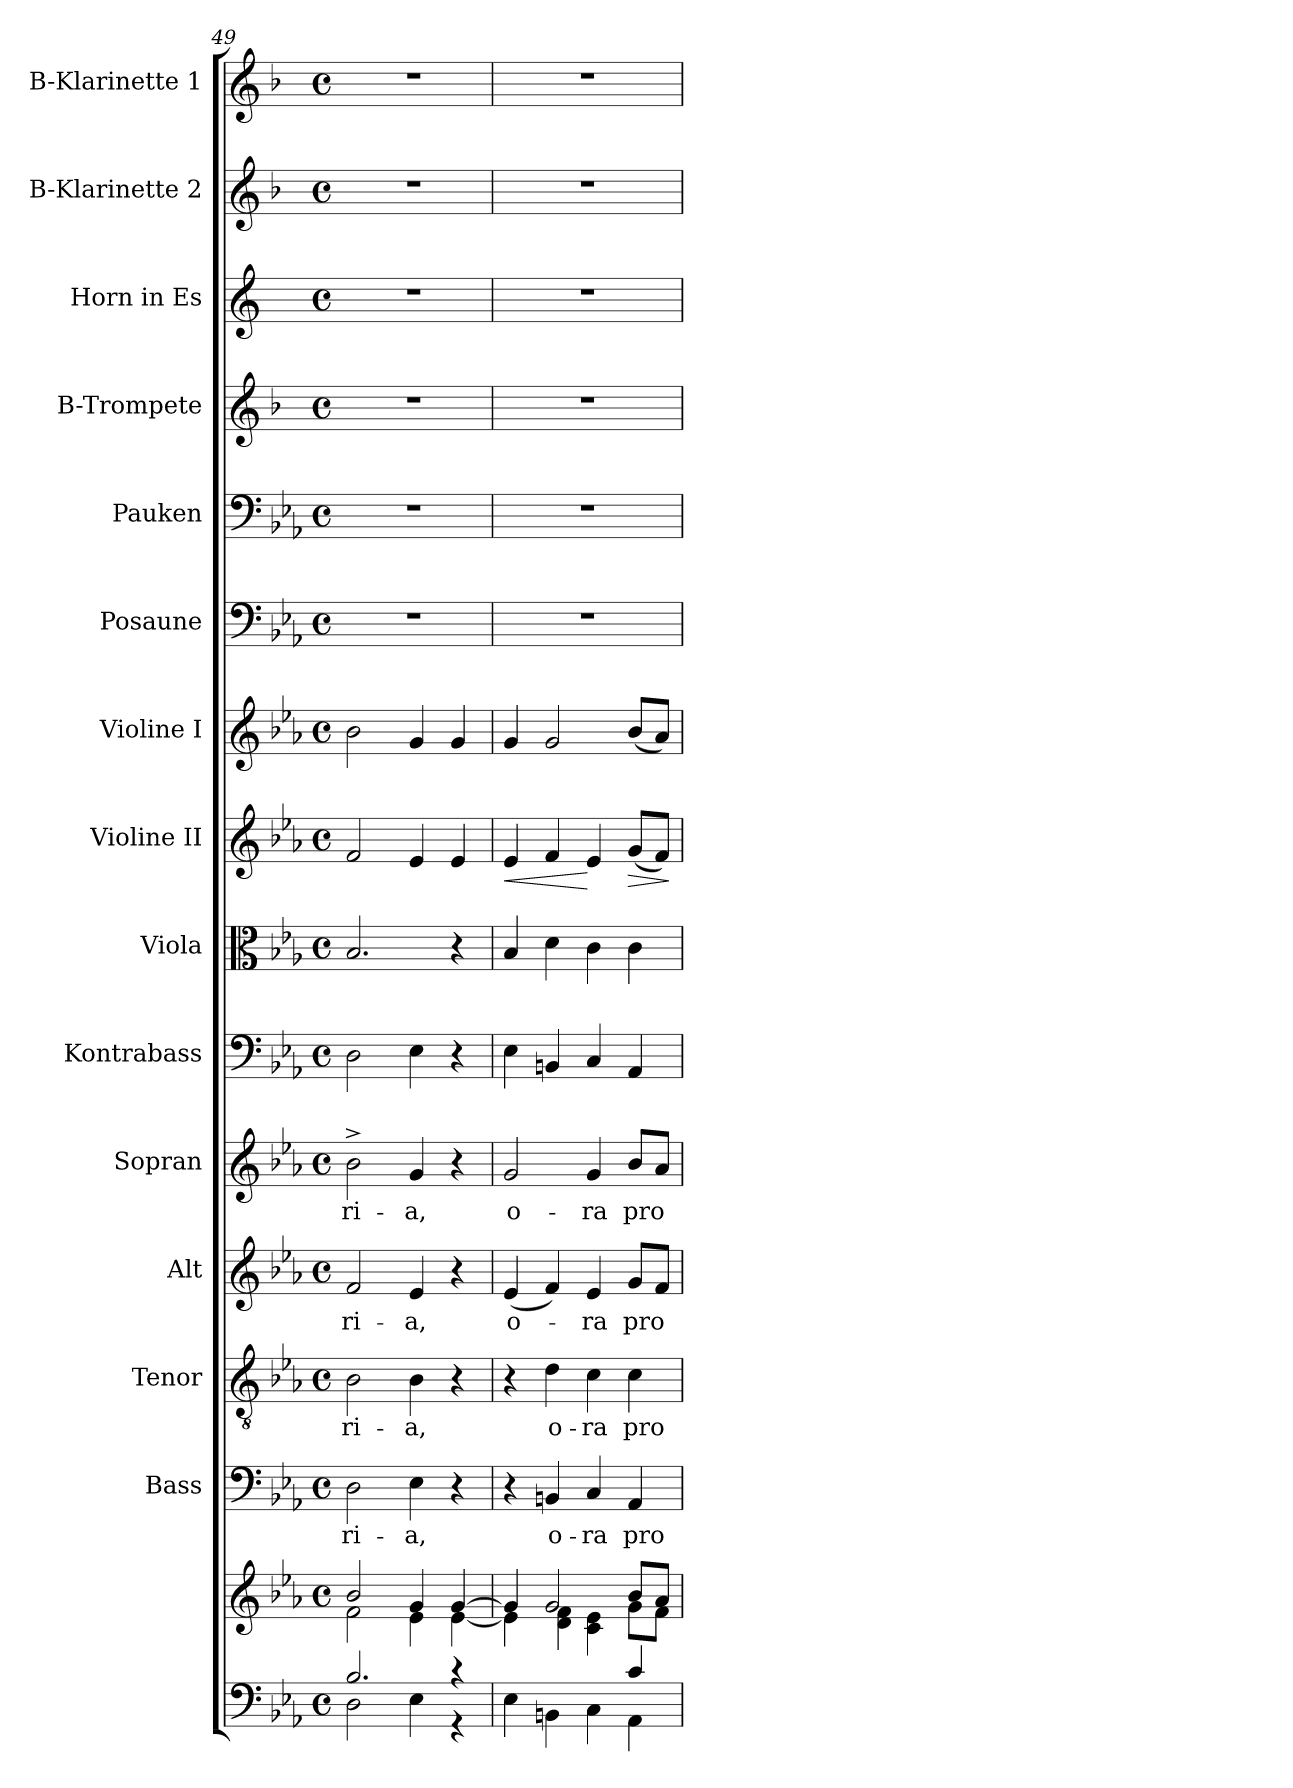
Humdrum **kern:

**kern	**kern	**kern	**text	**kern	**text	**kern	**text	**kern	**text	**kern	**kern	**kern	**dynam	**kern	**kern	**kern	**kern	**kern	**kern	**kern
*part15	*part15	*part14	*part14	*part13	*part13	*part12	*part12	*part11	*part11	*part10	*part9	*part8	*part8	*part7	*part6	*part5	*part4	*part3	*part2	*part1
*staff16	*staff15	*staff14	*staff14	*staff13	*staff13	*staff12	*staff12	*staff11	*staff11	*staff10	*staff9	*staff8	*staff8	*staff7	*staff6	*staff5	*staff4	*staff3	*staff2	*staff1
*	*	*I"Bass	*	*I"Tenor	*	*I"Alt	*	*I"Sopran	*	*I"Kontrabass	*I"Viola	*I"Violine II	*	*I"Violine I	*I"Posaune	*I"Pauken	*I"B-Trompete	*I"Horn in Es	*I"B-Klarinette 2	*I"B-Klarinette 1
*	*	*I'B.	*	*I'T.	*	*I'A.	*	*I'S.	*	*I'Kb.	*I'Vla.	*I'Vl. II	*	*I'Vl. I	*I'Pos.	*I'Pk.	*I'B Trp.	*	*I'B Kl. 2	*I'B Kl. 1
!!LO:PB:g=z
*clefF4	*clefG2	*clefF4	*	*clefGv2	*	*clefG2	*	*clefG2	*	*clefF4	*clefC3	*clefG2	*	*clefG2	*clefF4	*clefF4	*clefG2	*clefG2	*clefG2	*clefG2
*	*	*	*	*	*	*	*	*	*	*ITrd7c12	*	*	*	*	*	*	*ITrd1c2	*ITrd5c9	*ITrd1c2	*ITrd1c2
*k[b-e-a-]	*k[b-e-a-]	*k[b-e-a-]	*	*k[b-e-a-]	*	*k[b-e-a-]	*	*k[b-e-a-]	*	*k[b-e-a-]	*k[b-e-a-]	*k[b-e-a-]	*	*k[b-e-a-]	*k[b-e-a-]	*k[b-e-a-]	*k[b-e-a-]	*k[b-e-a-]	*k[b-e-a-]	*k[b-e-a-]
*E-:	*E-:	*E-:	*	*E-:	*	*E-:	*	*E-:	*	*E-:	*E-:	*E-:	*	*E-:	*E-:	*E-:	*E-:	*E-:	*E-:	*E-:
*M4/4	*M4/4	*M4/4	*	*M4/4	*	*M4/4	*	*M4/4	*	*M4/4	*M4/4	*M4/4	*	*M4/4	*M4/4	*M4/4	*M4/4	*M4/4	*M4/4	*M4/4
*met(c)	*met(c)	*met(c)	*	*met(c)	*	*met(c)	*	*met(c)	*	*met(c)	*met(c)	*met(c)	*	*met(c)	*met(c)	*met(c)	*met(c)	*met(c)	*met(c)	*met(c)
=49	=49	=49	=49	=49	=49	=49	=49	=49	=49	=49	=49	=49	=49	=49	=49	=49	=49	=49	=49	=49
*^	*^	*	*	*	*	*	*	*	*	*	*	*	*	*	*	*	*	*	*	*
!	!	!	!	!	!LO:LY:b	!	!LO:LY:b	!	!LO:LY:b	!	!LO:LY:b	!	!	!	!	!	!	!	!	!	!	!
2.B-/	2D\	2b-/	2f\	2D\	-ri-	2B-\	-ri-	2f/	-ri-	2b-^>\	-ri-	2DD\	2.B-/	2f/	.	2b-\	1r	1r	1r	1r	1r	1r
!	!	!	!	!	!LO:LY:b	!	!LO:LY:b	!	!LO:LY:b	!	!LO:LY:b	!	!	!	!	!	!	!	!	!	!	!
.	4E-\	4g/	4e-\	4E-\	-a,	4B-\	-a,	4e-/	-a,	4g/	-a,	4EE-\	.	4e-/	.	4g/	.	.	.	.	.	.
4r	4r	[>4g/	[<4e-\	4r	.	4r	.	4r	.	4r	.	4r	4r	4e-/	.	4g/	.	.	.	.	.	.
=50	=50	=50	=50	=50	=50	=50	=50	=50	=50	=50	=50	=50	=50	=50	=50	=50	=50	=50	=50	=50	=50	=50
!	!	!	!	!	!	!	!	!	!LO:LY:b	!	!LO:LY:b	!	!	!	!LO:HP:b	!	!	!	!	!	!	!
2.ryy	4E-\	4g/]	4e-\]	4r	.	4r	.	(<4e-/	o-	2g/	o-	4EE-\	4B-/	4e-/	<	4g/	1r	1r	1r	1r	1r	1r
!	!	!	!	!	!LO:LY:b	!	!LO:LY:b	!	!	!	!	!	!	!	!	!	!	!	!	!	!	!
.	4BBn\	2g/	4d\ 4f\	4BBn/	o-	4d\	o-	4f/)	.	.	.	4BBBn/	4d\	4f/	.	2g/	.	.	.	.	.	.
!	!	!	!	!	!LO:LY:b	!	!LO:LY:b	!	!LO:LY:b	!	!LO:LY:b	!	!	!	!	!	!	!	!	!	!	!
.	4C\	.	4c\ 4e-\	4C/	-ra	4c\	-ra	4e-/	-ra	4g/	-ra	4CC/	4c\	4e-/	[	.	.	.	.	.	.	.
!	!	!	!	!	!LO:LY:b	!	!LO:LY:b	!	!LO:LY:b	!	!LO:LY:b	!	!	!	!LO:HP:b	!	!	!	!	!	!	!
4c/	4AA-\	8b-/L	8g\L	4AA-/	pro	4c\	pro	8g/L	pro	8b-/L	pro	4AAA-/	4c\	(<8g/L	>	(<8b-/L	.	.	.	.	.	.
.	.	8a-/J	8f\J	.	.	.	.	8f/J	.	8a-/J	.	.	.	8f/J)	.	8a-/J)	.	.	.	.	.	.
*v	*v	*	*	*	*	*	*	*	*	*	*	*	*	*	*	*	*	*	*	*	*	*
*	*v	*v	*	*	*	*	*	*	*	*	*	*	*	*	*	*	*	*	*	*	*
.	.	.	.	.	.	.	.	.	.	.	.	.	]	.	.	.	.	.	.	.
=	=	=	=	=	=	=	=	=	=	=	=	=	=	=	=	=	=	=	=	=
*-	*-	*-	*-	*-	*-	*-	*-	*-	*-	*-	*-	*-	*-	*-	*-	*-	*-	*-	*-	*-
